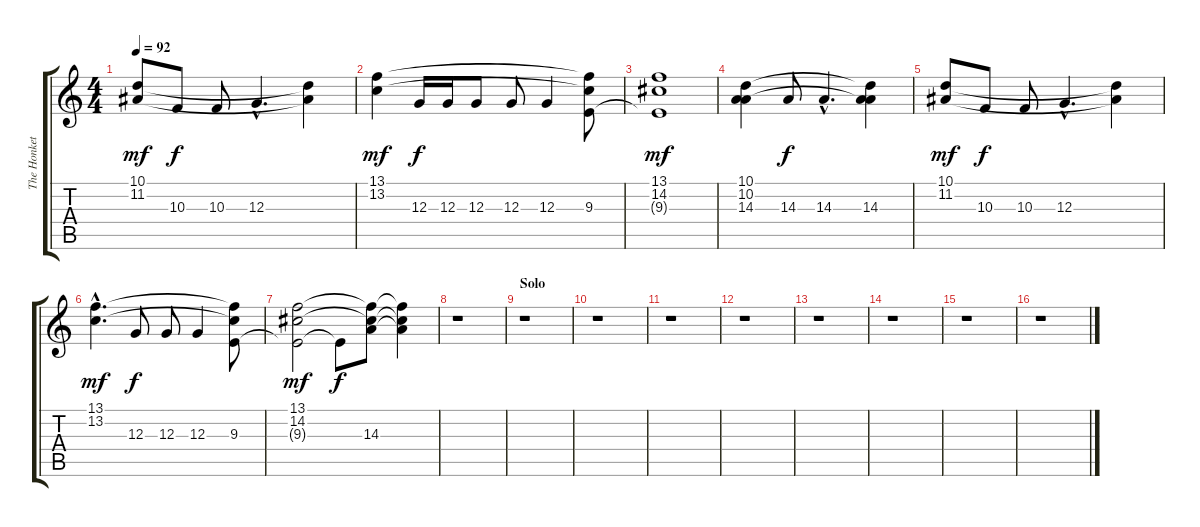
\track ("The Honkettes (back vocal)" "The Honket") {instrument choiraahs}
\staff {score tabs}
\tuning (E4 B3 G3 D3 A2 E2) {hide}
\ts (4 4)
\tempo 92
\clef g2
\ks c
(10.1 11.2).8{dy mf} 10.3.8{dy f} 10.3.8 12.3{hac}.4{d} (10.1{t} 11.2{t}).4 |
(13.1 13.2).4{dy mf} 12.3.16{dy f} 12.3.16 12.3.8 12.3.8 12.3.4 (13.1{t} 13.2{t} 9.3).8 |
(13.1 14.2 9.3{t}).1{dy mf} |
(10.1 10.2 14.3).4{volume 12} 14.3.8{dy f} 14.3{hac}.4{d} (10.1{t} 10.2{t} 14.3).4 |
(10.1 11.2).8{dy mf} 10.3.8{dy f} 10.3.8 12.3{hac}.4{d} (10.1{t} 11.2{t}).4 |
(13.1{hac} 13.2{hac}).4{d dy mf} 12.3.8{dy f} 12.3.8 12.3.4 (13.1{t} 13.2{t} 9.3).8 |
(13.1 14.2 9.3{t}).2{dy mf} 9.3{t}.8{dy f} (13.1{t} 14.2{t} 14.3).8 (13.1{t} 14.2{t} 14.3{t}).4 |
r.1 |
\section ("" "Solo")
r.1 |
r.1 |
r.1 |
r.1 |
r.1 |
r.1 |
r.1 |
r.1
